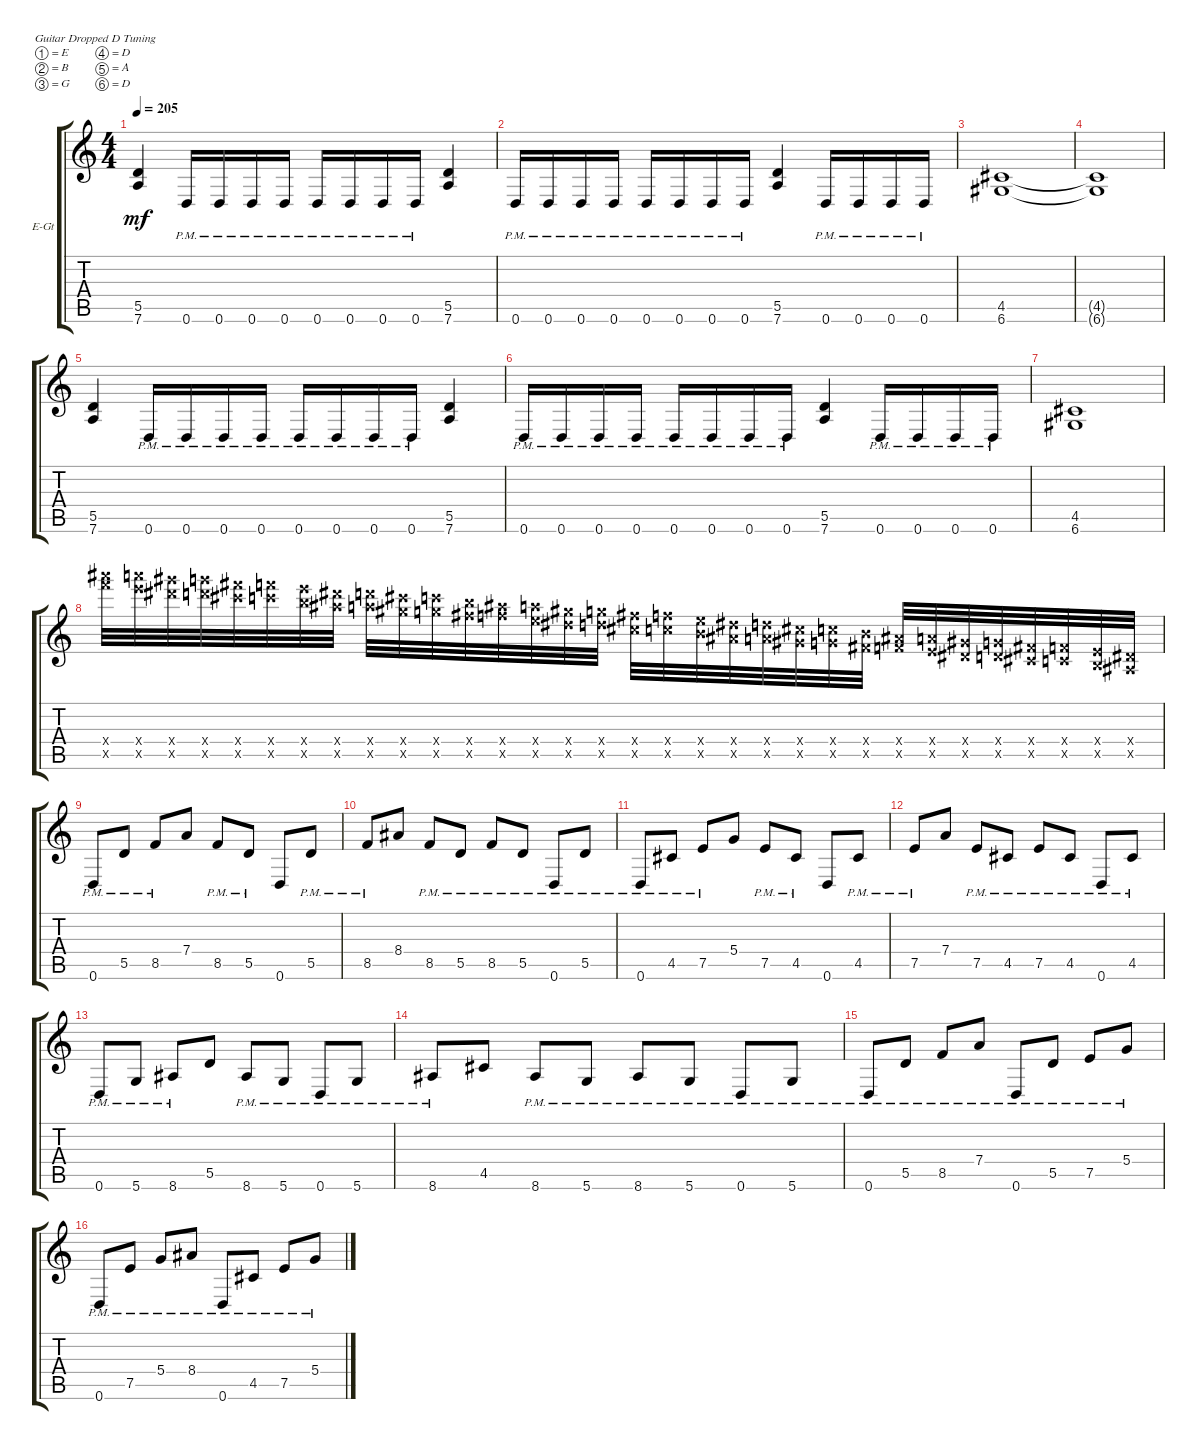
\defaultSystemsLayout 4
\bracketExtendMode groupsimilarinstruments
\firstSystemTrackNameOrientation horizontal
\otherSystemsTrackNameOrientation horizontal
\track ("right" "E-Gt") {instrument distortionguitar}
\staff {score tabs}
\tuning (E4 B3 G3 D3 A2 D2)
\ts (4 4)
\tempo 205
\clef g2
\ks c
(7.6 5.5).4{dy mf instrument distortionguitar} 0.6{pm}.16 0.6{pm}.16 0.6{pm}.16 0.6{pm}.16 0.6{pm}.16 0.6{pm}.16 0.6{pm}.16 0.6{pm}.16 (5.5 7.6).4 |
0.6{pm}.16 0.6{pm}.16 0.6{pm}.16 0.6{pm}.16 0.6{pm}.16 0.6{pm}.16 0.6{pm}.16 0.6{pm}.16 (5.5 7.6).4 0.6{pm}.16 0.6{pm}.16 0.6{pm}.16 0.6{pm}.16 |
(6.6 4.5).1 |
(4.5{t} 6.6{t}).1 |
(7.6 5.5).4 0.6{pm}.16 0.6{pm}.16 0.6{pm}.16 0.6{pm}.16 0.6{pm}.16 0.6{pm}.16 0.6{pm}.16 0.6{pm}.16 (5.5 7.6).4 |
0.6{pm}.16 0.6{pm}.16 0.6{pm}.16 0.6{pm}.16 0.6{pm}.16 0.6{pm}.16 0.6{pm}.16 0.6{pm}.16 (5.5 7.6).4 0.6{pm}.16 0.6{pm}.16 0.6{pm}.16 0.6{pm}.16 |
(6.6 4.5).1 |
(32.4{x} 32.5{x}).32 (31.4{x} 31.5{x}).32 (30.4{x} 30.5{x}).32 (29.4{x} 29.5{x}).32 (28.4{x} 28.5{x}).32 (27.4{x} 27.5{x}).32 (26.4{x} 26.5{x}).32 (25.4{x} 25.5{x}).32 (24.4{x} 24.5{x}).32 (23.4{x} 23.5{x}).32 (22.4{x} 22.5{x}).32 (21.4{x} 21.5{x}).32 (20.4{x} 20.5{x}).32 (19.4{x} 19.5{x}).32 (18.4{x} 18.5{x}).32 (17.4{x} 17.5{x}).32 (16.4{x} 16.5{x}).32 (15.4{x} 15.5{x}).32 (14.4{x} 14.5{x}).32 (13.4{x} 13.5{x}).32 (12.4{x} 12.5{x}).32 (11.4{x} 11.5{x}).32 (10.4{x} 10.5{x}).32 (9.4{x} 9.5{x}).32 (8.4{x} 8.5{x}).32 (7.4{x} 7.5{x}).32 (6.4{x} 6.5{x}).32 (5.4{x} 5.5{x}).32 (4.4{x} 4.5{x}).32 (3.4{x} 3.5{x}).32 (2.4{x} 2.5{x}).32 (1.4{x} 1.5{x}).32 |
0.6{pm}.8 5.5{pm}.8 8.5{pm}.8 7.4.8 8.5{pm}.8 5.5{pm}.8 0.6.8 5.5{pm}.8 |
8.5{pm}.8 8.4.8 8.5{pm}.8 5.5{pm}.8 8.5{pm}.8 5.5{pm}.8 0.6{pm}.8 5.5{pm}.8 |
0.6{pm}.8 4.5{pm}.8 7.5{pm}.8 5.4.8 7.5{pm}.8 4.5{pm}.8 0.6.8 4.5{pm}.8 |
7.5{pm}.8 7.4.8 7.5{pm}.8 4.5{pm}.8 7.5{pm}.8 4.5{pm}.8 0.6{pm}.8 4.5{pm}.8 |
0.6{pm}.8 5.6{pm}.8 8.6{pm}.8 5.5.8 8.6{pm}.8 5.6{pm}.8 0.6{pm}.8 5.6{pm}.8 |
8.6{pm}.8 4.5.8 8.6{pm}.8 5.6{pm}.8 8.6{pm}.8 5.6{pm}.8 0.6{pm}.8 5.6{pm}.8 |
0.6{pm}.8 5.5{pm}.8 8.5{pm}.8 7.4{pm}.8 0.6{pm}.8 5.5{pm}.8 7.5{pm}.8 5.4{pm}.8 |
0.6{pm}.8 7.5{pm}.8 5.4{pm}.8 8.4{pm}.8 0.6{pm}.8 4.5{pm}.8 7.5{pm}.8 5.4{pm}.8
